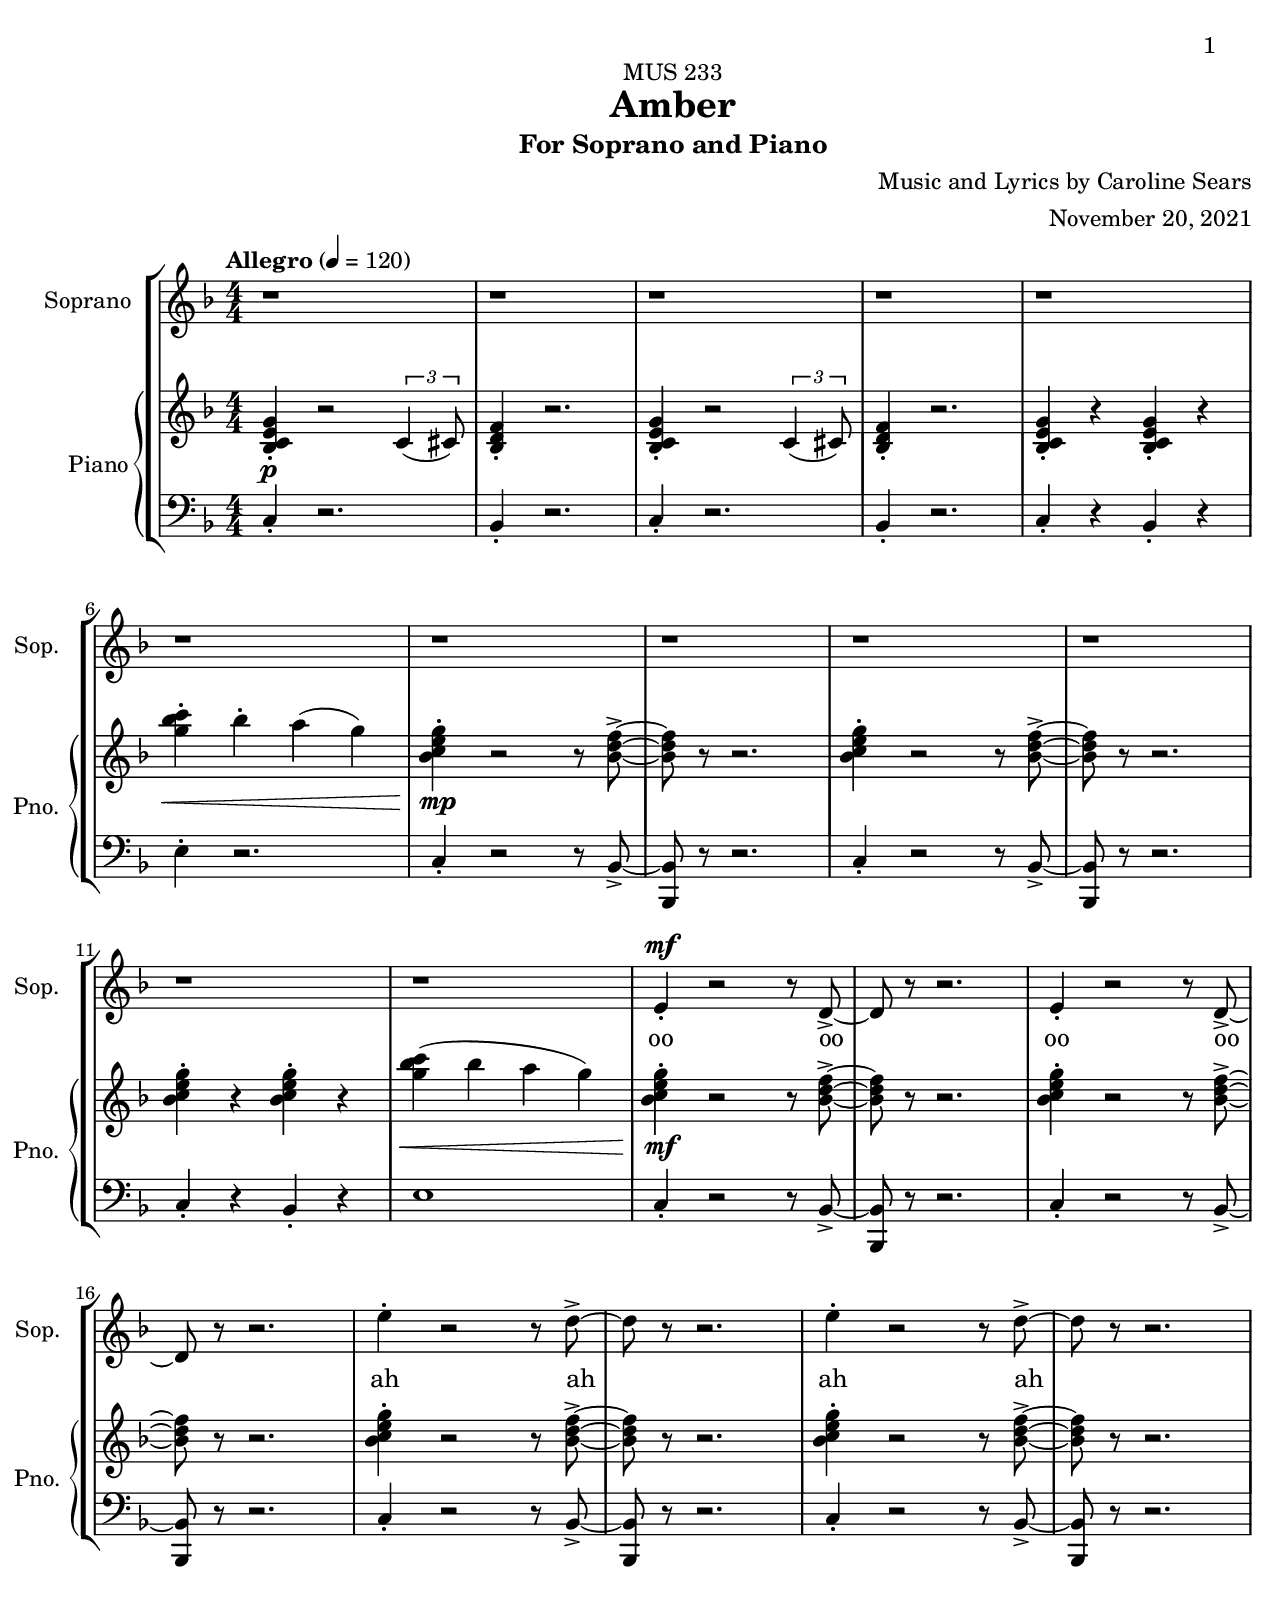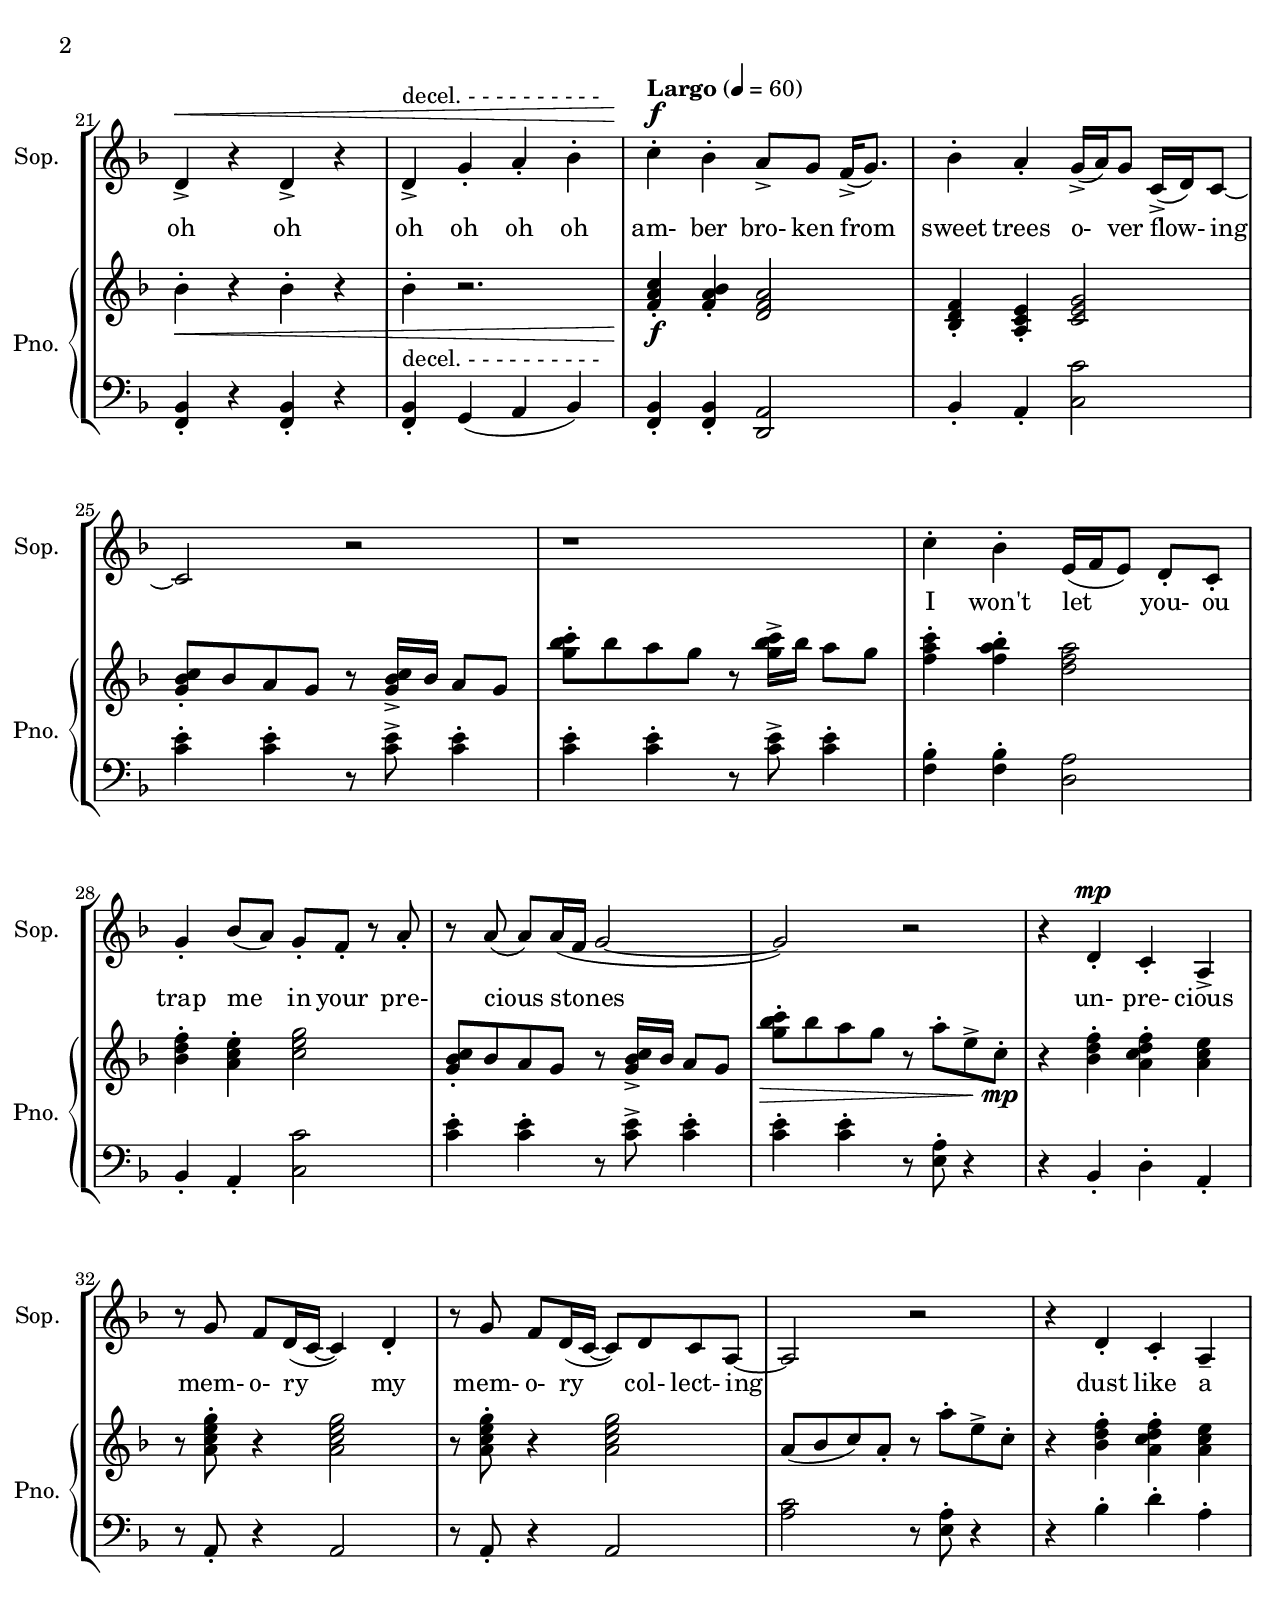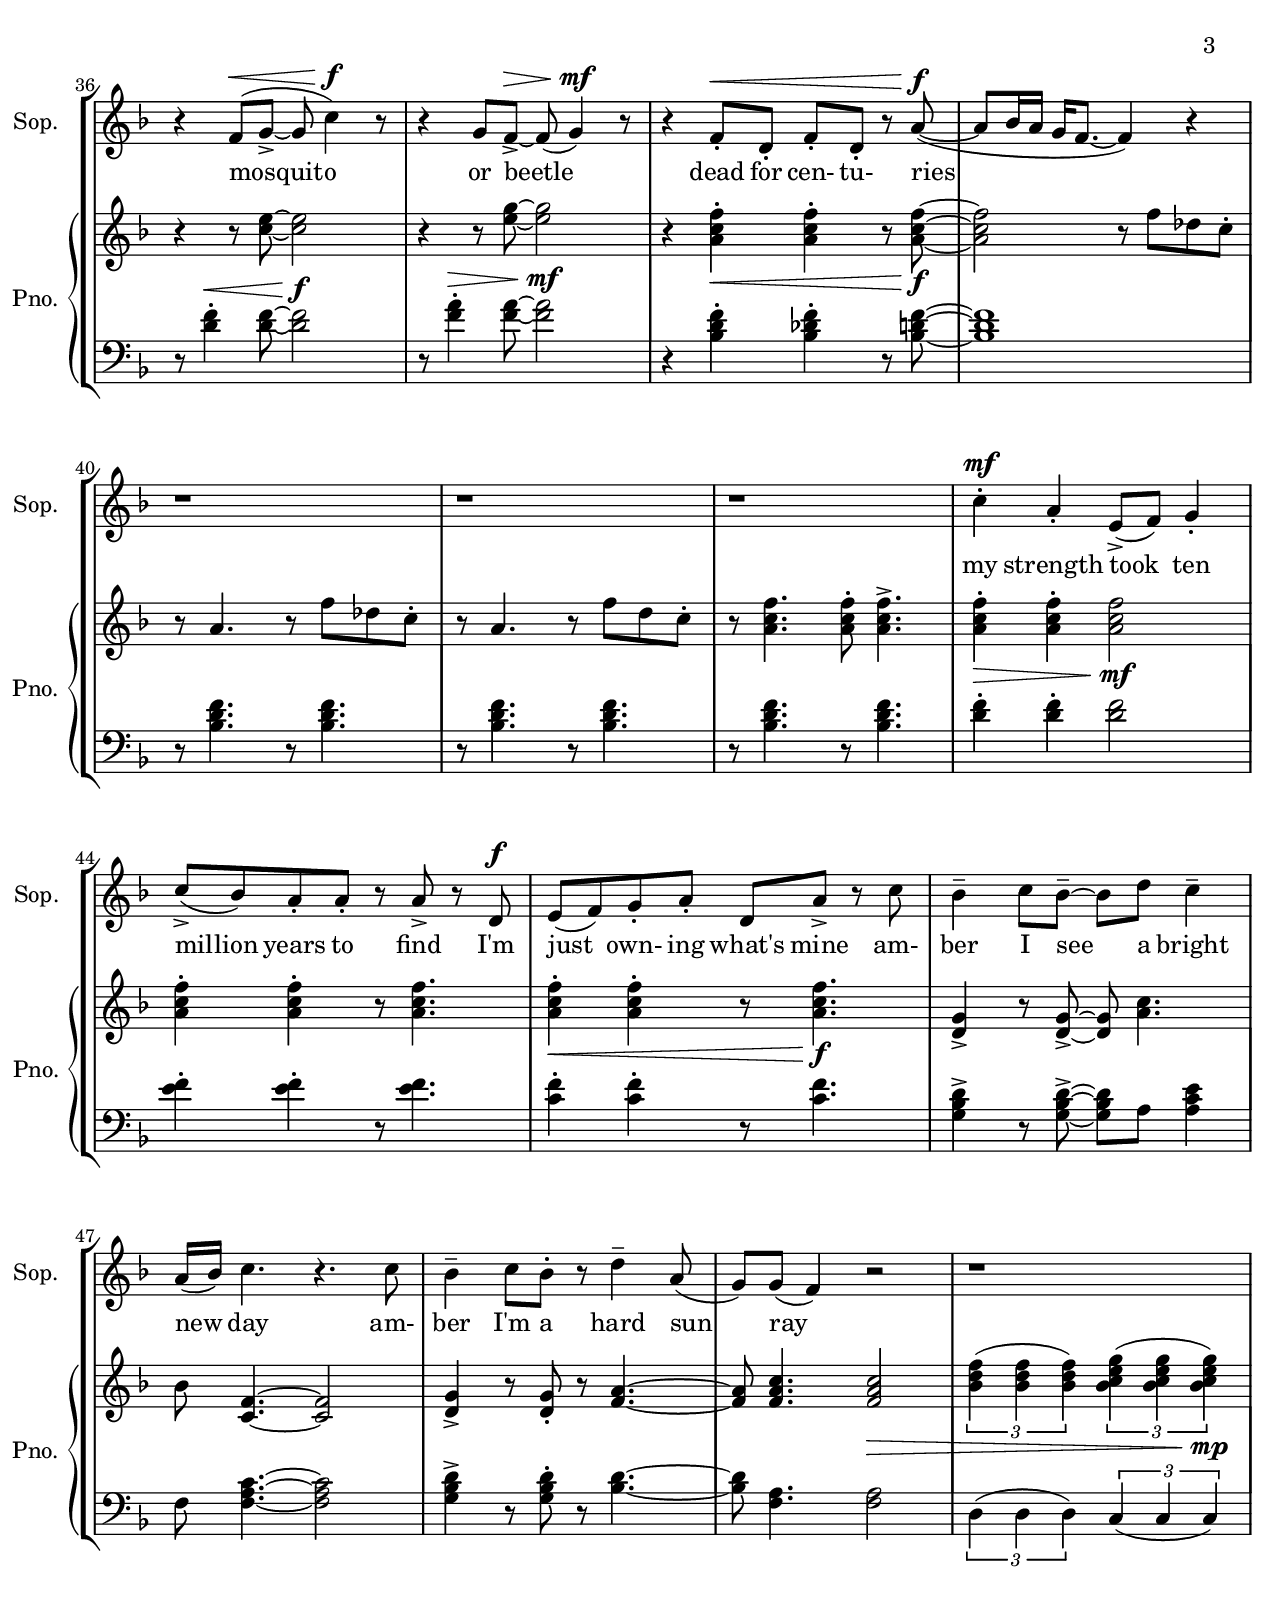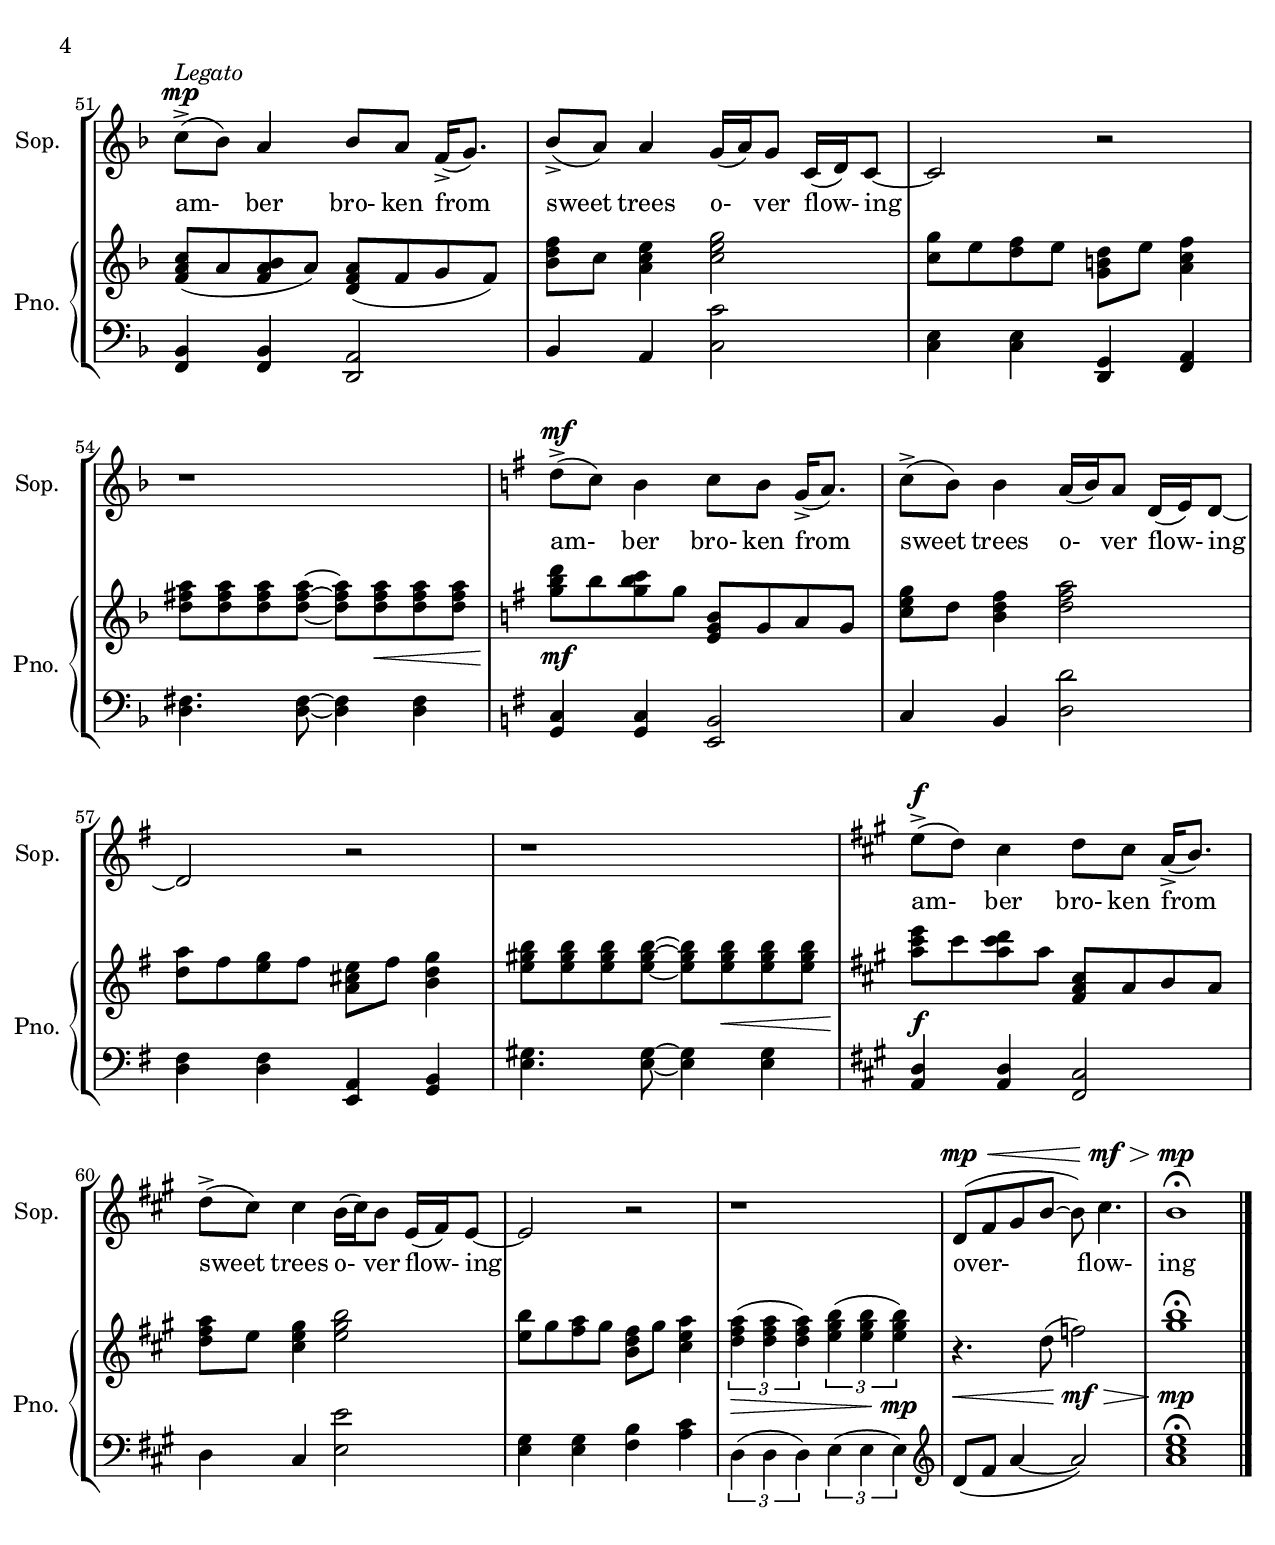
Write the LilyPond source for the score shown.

%%%%%%%%%%%%%%%%%%%% Header + Paper Dimensions %%%%%%%%%%%%%%%%%%%%
\header {
  title = "Amber"
    subtitle = "For Soprano and Piano"
    dedication = "MUS 233"
    composer = "Music and Lyrics by Caroline Sears"
    arranger = "November 20, 2021"
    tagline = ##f

}
\paper {
  #(set-paper-size "ansi a")
  #(define top-margin (* 0.5 in))
  horizontal-shift = 6\mm
  min-systems-per-page = 4
  print-first-page-number = ##t
}

\layout {
  indent = 1.1\cm
  \context {
    \StaffGroup
    \override StaffGrouper.staff-staff-spacing.basic-distance = #4
  }
}

%%%%%%%%%%%%%%%%%%%% Musical/Lyrical Content %%%%%%%%%%%%%%%%%%%%%%%%%%

%%%%% VOICE PART %%%%%%%%%%%
theNotes = \relative c'' {
    \set Staff.midiInstrument = "flute"
    \key f \major 
    \numericTimeSignature \time 4/4
    \tempo "Allegro" 4 = 120
    \dynamicUp

    %%Intro %%
    r1 | r1 |r1 | r1 | r1 | r1 | r1 | r1 | r1 | r1 | r1 | r1 |
    e,4\staccato\mf r2 r8 d8\accent~ |d8 r8 r2. |e4\staccato r2 r8 d8\accent~ |d8 r8 r2. 
    e'4\staccato r2 r8 d8\accent~ |d8 r8 r2. |e4\staccato r2 r8 d8\accent~ |d8 r8 r2. 
    d,4\accent\< r4 d4\accent r4| d4\accent^\markup{"decel. - - - - - - - - - -"}  g4\staccato a4\staccato bes\staccato |


    %% Verse 1 %%

    %bar 23%
    \tempo "Largo" 4 = 60
    c4\staccato\!\f bes4\staccato  a8\accent g8 f16\accent (g8.) | bes4\staccato  a\staccato g16\accent (a16) g8 c,16\accent (d16) c8~ |
    c2 r2 | r1 |
    %bar 27%
     c'4\staccato bes4\staccato  e,16 (f16 e8)  d8\staccato c8\staccato | g'4\staccato bes8 (a) g8\staccato f8\staccato r8 a8\staccato |
    r8 a8 (a) a16 (f16 g2~ | g2) r2 |
    %bar 31%
    r4 d4\mp\staccato c4\staccato a\accent |r8 g'8 f d16 (c16~c4) d4\staccato | r8 g8 f d16 (c16~c8) d8 c8 a~ |a2 r2 |
    %bar 35%
    \override Hairpin.to-barline = ##f
    r4 d4\staccato c4\staccato a4\tenuto | r4 f'8\< (g8\accent~g8 c4\!\f) r8 | r4 g8 f8\>\accent~f8 (g4\!\mf) r8 | r4 f8\staccato\< d\staccato f\staccato d\staccato r8 a'8\!\f(~a8 bes16  a16 
    g f8.~f4)  r4|
    %bar40
     r1 |r1| r1 |
     %bar 43
    c'4\staccato\mf a\staccato e8\accent (f8) g4\staccato | c8\accent (bes) a8\staccato a8\staccato r8 a\accent r8 d,8\f |
    e8 (f) g8\staccato a8\staccato  d,8 a'8\accent r8 c8| bes4\tenuto c8 bes8\tenuto~bes8 d8 c4\tenuto| a16 (bes) c4. r4. c8|
    %bar 48
    bes4\tenuto c8 bes8\staccato r8 d4\tenuto a8 (g8) g8 (f4) r2 | r1 |
    %bar 50
    c'8\mp\accent^\markup{\italic{"Legato"}} (bes8)  a4 bes8 a8 f16\accent (g8.) | bes8\accent (a8) a4 g16 (a16) g8 c,16 (d16) c8~ |
    c2 r2 | r1 |
    %bar 54
    \key g \major
    d'8\accent\mf (c8)  b4 c8 b8 g16\accent (a8.) | c8\accent (b8) b4 a16 (b16) a8 d,16 (e16) d8~ |
    d2 r2 | r1 |
    \key a \major
    %bar 58
    e'8\f\accent (d8)  cis4 d8 cis8 a16\accent (b8.) | d8\accent (cis8) cis4 b16 (cis16) b8 e,16 (fis16) e8~ |
    e2 r2 | r1 |
    %bar 62
    \override Hairpin.to-barline = ##f
    d8\mp\< (fis gis b~b8) cis4.\!\mf\>|b1\!\mp\fermata \bar "|."


    
  }

theWords =  \lyricmode {
      %% Intro %%%
      oo oo oo oo
      ah ah ah ah
      oh oh oh oh oh oh
      %% Verse 1%%%
      am- ber bro- ken from
      sweet trees o- ver flow- ing
      I won't let you- _ou  trap me
      in your pre- cious stones_
      un- pre- cious mem- o- ry my
      mem- o- ry col- lect- ing
      dust like a mosquito or beetle
      dead for cen- tu- ries
      my strength took ten million
      years to find
      I'm just own- ing what's mine
      am- ber I see a bright new day
      am- ber I'm a hard sun ray 

      am- ber bro- ken from
      sweet trees o- ver flow- ing

      am- ber bro- ken from
      sweet trees o- ver flow- ing

      am- ber bro- ken from
      sweet trees o- ver flow- ing

      over- flow- ing



  }

%%%%%% PIANO PART %%%%%%%%%%
righthand =\relative c' {
    \key f \major
    \numericTimeSignature \time 4/4

    %%%%%%%% INTRO %%%%%%%%
    \tempo "Allegro" 4 = 120
    <bes c e g>4\staccato\p r2 \tuplet 3/2 {c4 (cis8)} | <bes d f>4\staccato r2.|
    <bes c e g>4\staccato r2 \tuplet 3/2 {c4 (cis8)} | <bes d f>4\staccato r2.|
    <bes c e g>4\staccato r4 <bes c e g>4\staccato r4|
    <g'' bes c>4\staccato\< bes\staccato a (g) |
    <bes, c e g>4\staccato\!\mp r2 r8 <bes d f>8\accent~|<bes d f>8 r8 r2. |
    <bes c e g>4\staccato r2 r8 <bes d f>8\accent~|<bes d f>8 r8 r2. |
    <bes c e g>4\staccato r4 <bes c e g>4\staccato r4|
    <g' bes c>4\< (bes a g) |
    <bes, c e g>4\!\mf\staccato r2 r8 <bes d f>8\accent~|<bes d f>8 r8 r2. |
    <bes c e g>4\staccato r2 r8 <bes d f>8\accent~|<bes d f>8 r8 r2. |
    <bes c e g>4\staccato r2 r8 <bes d f>8\accent~|<bes d f>8 r8 r2. |
    <bes c e g>4\staccato r2 r8 <bes d f>8\accent~|<bes d f>8 r8 r2. |
    bes4\staccato\< r4 bes4\staccato r4 | bes4\staccato r2. | 
    

    
    %%%% VERSE 1 %%%%%%%%
    \tempo "Largo" 4 = 60

    %bar 23%
    <f a c>4\staccato\!\f <f a bes>\staccato <d f a>2 | <bes d f>4\staccato <a c e>4\staccato  <c e g>2 |
    <g' bes c>8\staccato  bes  a g r8 <g bes c>16\accent bes16 a8 g |<g' bes c>8\staccato  bes  a g r8 <g bes c>16\accent bes16 a8 g |
    %bar 27%
    <f a c>4\staccato <f a bes>\staccato <d f a>2 | <bes d f>4\staccato <a c e>4\staccato  <c e g>2 |
    <g bes c>8\staccato  bes  a g r8 <g bes c>16\accent bes16 a8 g | <g' bes c>8\>\staccato  bes  a g r8 a\staccato e\accent c\!\mp\staccato |
    %bar 31%
    r4 <bes d f>4\staccato <a c d f>4\staccato <a c e> | r8 <a c e g>\staccato r4 <a c e g>2 |  r8 <a c e g>\staccato r4 <a c e g>2 | 
    %bar 34%
    a8 (bes c) a\staccato r8 a'\staccato e\accent c\staccato |r4 <bes d f>4\staccato <a c d f>4\staccato <a c e> |
    r4 r8 <c e>8~<c e>2 | r4 r8 <e g>8~<e g>2 | r4 <a, c f>4\<\staccato <a c f>4\staccato r8 <a c f>8\!\f~| <a c f>2 r8 f'8 des c\staccato|
    %bar 40
    r8 a4. r8 f'8 des c\staccato | r8 a4. r8 f'8 d c\staccato | r8 <a c f>4. <a c f>8\staccato <a c f>4.\accent  |
    <a c f>4\>\staccato <a c f>4\staccato <a c f>2\!\mf |<a c f>4\staccato <a c f>4\staccato r8<a c f>4.| 
    %bar45
    <a c f>4\<\staccato <a c f>4\staccato r8<a c f>4.\!\f| <g d>4\accent r8 <g d>\accent~<g d>8 <a c>4. |
    bes8 <f c>4.~<f c>2 |<g d>4\accent r8 <g d>\staccato r8 <f a>4.~| <f a>8 <f a c>4. <f a c>2\> |
    %bar 50
    \tuplet 3/2 {<bes\mp d f>4 (<bes d f>4 <bes d f>4)} \tuplet 3/2 { <bes c e g>4 (<bes c e g>4 <bes c e g>4)}\!\mp |
    %bar 51
    <f a c>8 (a8 <f a bes>8 a8) <d, f a>8 (f8 g8 f) | <bes d f>8 c8 <a c e>4 <c e g>2 |
    <c g'>8 e8 <d f>8 e8 <g, b d > e'8 <a, c f>4 | <d fis a>8 <d fis a>8 <d fis a>8 <d fis a>8~<d fis a>8 <d fis a>8\< <d fis a>8 <d fis a>8 |
    %bar 55
    \key g \major
    <g b d>8\!\mf b8 <g b c>8 g8 <e, g b>8 g8 a8 g | <c e g>8 d8 <b d fis>4 <d fis a>2 |
    <d a'>8 fis8 <e g>8 fis8 <a, cis e > fis'8 <b, d g>4 | <e gis b>8 <e gis b>8 <e gis b>8 <e gis b>8~<e gis b>8<e gis b>8\< <e gis b>8 <e gis b>8|

    \key a \major 
    <a cis e>8\!\f cis8 <a cis d>8 a8 <fis, a cis>8 a8 b8 a | <d fis a>8 e8 <cis e gis>4 <e gis b>2 |
    <e b'>8 gis8 <fis a>8 gis8 <b, d fis > gis'8 <cis, e a>4 |\tuplet 3/2 {<d fis a>4\> (<d fis a>4 <d fis a>4)} \tuplet 3/2 { <e gis b>4 (<e gis b>4 <e gis b>4)}\!\mp |
    r4. d8 (f2) | <gis b>1\fermata \bar "|."
    



  }

lefthand = \relative c {
    \key f \major
    \numericTimeSignature \time 4/4
    \clef "bass"
    \dynamicUp

    %%%%%%%% INTRO %%%%%%%%
    \tempo "Allegro" 4 = 120
    c4\staccato r2.|bes4\staccato r2. |
    c4\staccato r2.|bes4\staccato r2. |
    c4\staccato r4 bes4\staccato r4|
    e4\staccato r2.|
    c4\staccato r2 r8 bes8~\accent|<bes bes,>8 r8 r2. |
    c4\staccato r2 r8 bes8~\accent|<bes bes,>8 r8 r2. |
    c4\staccato r4 bes4\staccato r4|
    e1|
    c4\staccato r2 r8 bes8~\accent|<bes bes,>8 r8 r2. |
    c4\staccato r2 r8 bes8~\accent|<bes bes,>8 r8 r2. |
    c4\staccato r2 r8 bes8~\accent|<bes bes,>8 r8 r2. |
    c4\staccato r2 r8 bes8~\accent|<bes bes,>8 r8 r2. |
    <bes f>4\staccato r4 <bes f>4\staccato r4 |
    <bes f>4\staccato^\markup{"decel. - - - - - - - - - -"} g4 (a bes) |

    %%%%% VERSE 1 %%%%%%%%%%
    \tempo "Largo" 4 = 60

    %bar 23%
    <f bes>4\staccato <f bes>4\staccato <d a'>2 | bes'4\staccato a4\staccato <c c'>2| 
    <c' e>4\staccato <c e>\staccato r8 <c e>\accent <c e>4\staccato  |
    <c e>4\staccato <c e>\staccato r8 <c e>\accent <c e>4\staccato |
     %bar 27%
     <f, bes>4\staccato <f bes>4\staccato <d a'>2 | bes4\staccato a4\staccato <c c'>2|
     <c' e>4\staccato <c e>\staccato r8 <c e>\accent <c e>4\staccato  |
     <c e>4\staccato <c e>\staccato r8 <a e>8\staccato r4 |
     %bar 31%
      r4 bes,4\staccato d\staccato a\staccato | r8 a8\staccato r4 a2 |r8 a8\staccato r4 a2 |
      %bar 34%
      <a' c>\2 r8 <a e>8\staccato r4 | r4 bes4\staccato d\staccato a\staccato |
      r8 <d f>4\<\staccato <d f>8~ <d f>2\!\f | r8 <f a>4\>\staccato <f a>8~<f a>2\!\mf |
      %bar 38
      r4 <bes, d f>4\staccato <bes des f>4\staccato r8 <bes d f>8~|
      <bes d f>1 | r8 <bes d f>4. r8 <bes d f>4. |  r8 <bes d f>4. r8 <bes d f>4. |r8 <bes d f>4. r8 <bes d f>4. |
      %bar 43
      <d f>4\staccato <d f>\staccato <d f>2 | <e f>4\staccato <e f>\staccato r8 <e f>4.|
      <c f>4\staccato <c f>4\staccato r8 <c f>4. |
      %bar 46
      <g bes d>4\accent r8 <g bes d>8\accent~<g bes d>8 a8 <a c e>4 | f8 <f a c>4.~<f a c>2 | <g bes d>4\accent r8 <g bes d>8\staccato r8 <bes d >4.~|
      <bes d >8 <f a>4. <f a>2 |
      %bar 50
      \tuplet 3/2 {d4 (d d)} \tuplet 3/2 {c4 (c4 c)} |
      %bar 51
      <f, bes>4  < f bes>4 <d a' >2 | bes'4 a4 <c c'>2 |
      <c e>4 <c e>4 <g d>4 <a f>4| <d fis>4. <d fis>8~<d fis>4 <d fis> |
      %bar 55
      \key g \major
      <g, c>4  < g c>4 <e b' >2 | c'4 b4 <d d'>2 |
      <d fis>4 <d fis>4 <a e>4 <b g>4| <e gis>4. <e gis>8~<e gis>4 <e gis> |
      %bar 59
      \key a \major
      <a, d>4  < a d>4 <fis cis' >2 | d'4 cis4 <e e'>2 |
      <e gis>4 <e gis>4 <fis b>4 <a cis>4|\tuplet 3/2 {d,4 (d d)} \tuplet 3/2 {e4 (e4 e)}  |
     \clef "treble"
     \override Hairpin.to-barline = ##f
      d'8\< ( fis a4~a2\!\mf\> ) | <a cis e>1\!\mp\fermata \bar "|."
    
  }

%%%%%%%%%%%%%%%%%%%%%%% Score Setup %%%%%%%%%%%%%%%%%%%%%%%%%%%%%%%%%%%
\score {
\new StaffGroup <<
  \new Staff \with {instrumentName = "Soprano" 
    shortInstrumentName = #"Sop. "
    }
  \new Voice = vocals \theNotes
  \new Lyrics \lyricsto vocals \theWords
  

  \new PianoStaff \with { instrumentName = "Piano" 
    shortInstrumentName = #"Pno. "
    }
  <<
    \new Staff = "upper" \righthand
    \new Staff = "lower" \lefthand
  >>
>>

  \layout {}
  \midi {}
}